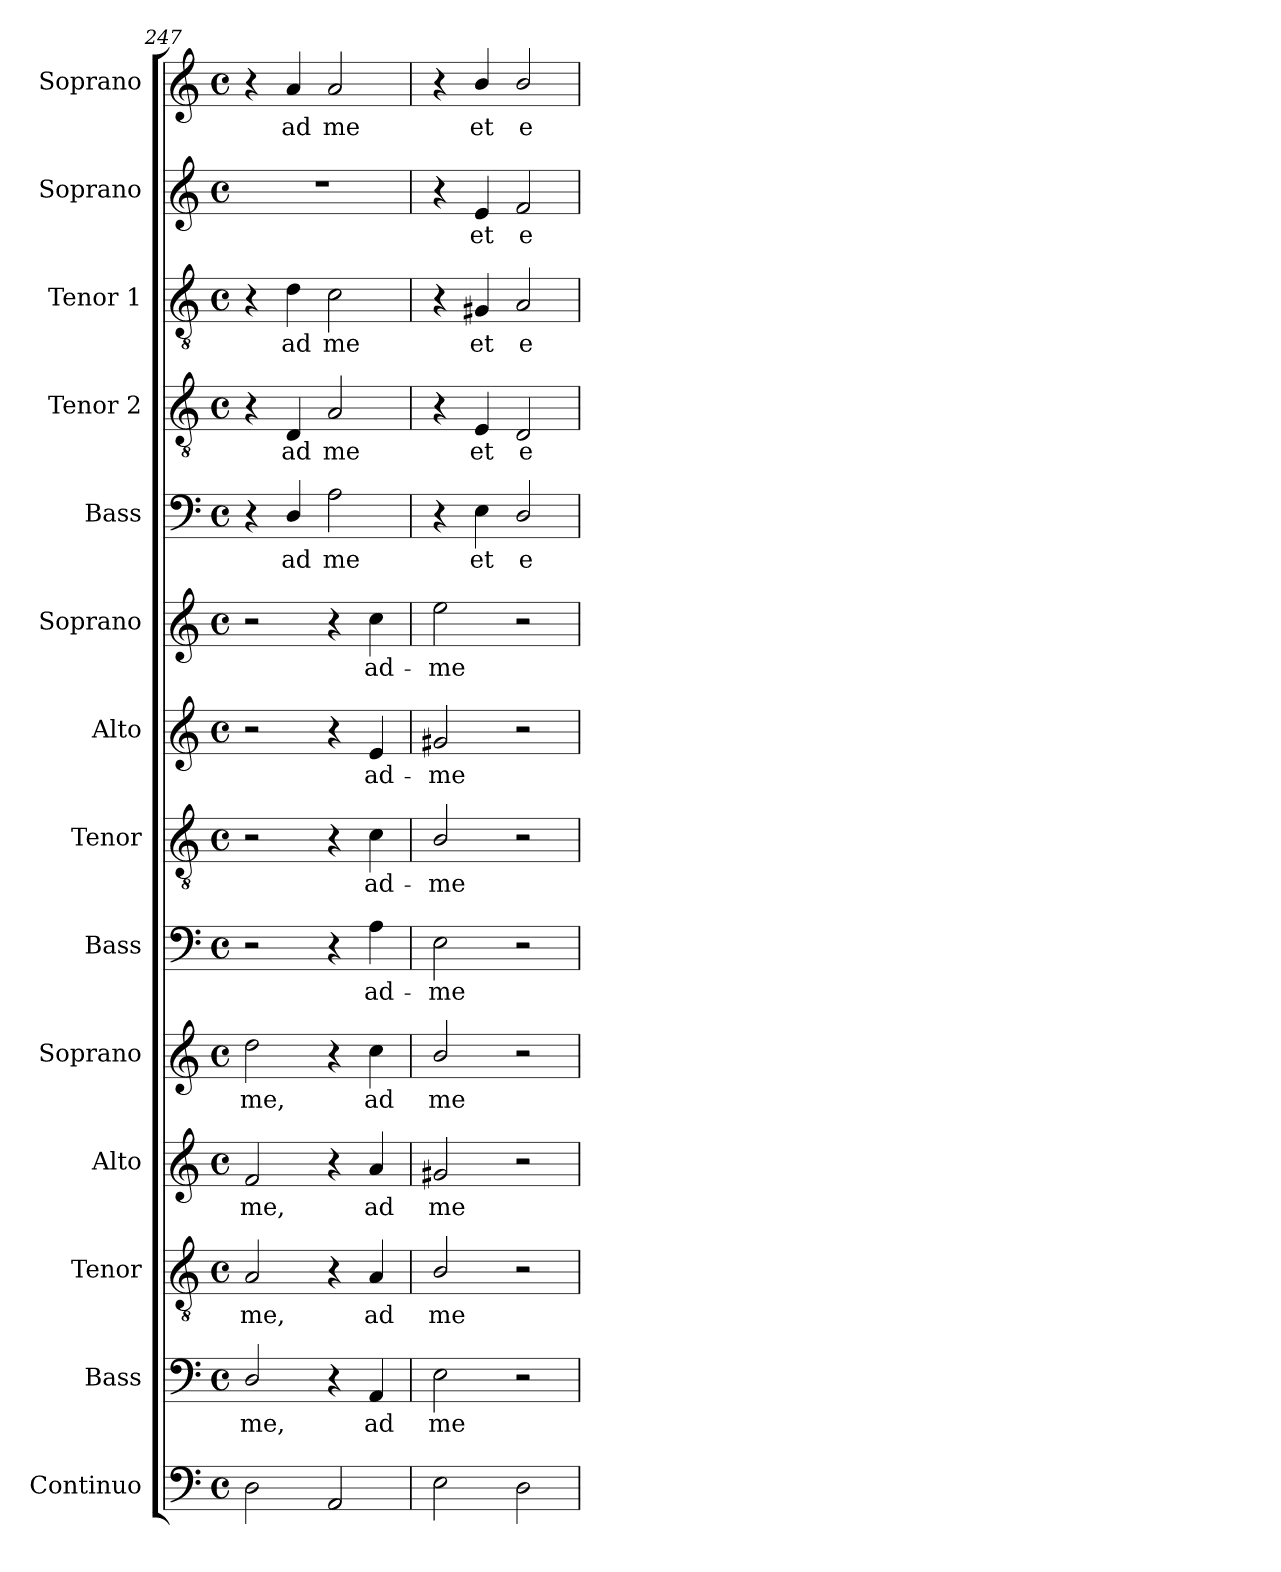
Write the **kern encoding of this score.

**kern	**kern	**text	**kern	**text	**kern	**text	**kern	**text	**kern	**text	**kern	**text	**kern	**text	**kern	**text	**kern	**text	**kern	**text	**kern	**text	**kern	**text	**kern	**text
*part14	*part13	*part13	*part12	*part12	*part11	*part11	*part10	*part10	*part9	*part9	*part8	*part8	*part7	*part7	*part6	*part6	*part5	*part5	*part4	*part4	*part3	*part3	*part2	*part2	*part1	*part1
*staff14	*staff13	*staff13	*staff12	*staff12	*staff11	*staff11	*staff10	*staff10	*staff9	*staff9	*staff8	*staff8	*staff7	*staff7	*staff6	*staff6	*staff5	*staff5	*staff4	*staff4	*staff3	*staff3	*staff2	*staff2	*staff1	*staff1
*I"Continuo	*I"Bass	*	*I"Tenor	*	*I"Alto	*	*I"Soprano	*	*I"Bass	*	*I"Tenor	*	*I"Alto	*	*I"Soprano	*	*I"Bass	*	*I"Tenor 2	*	*I"Tenor 1	*	*I"Soprano	*	*I"Soprano	*
*I'Cont.	*I'B.	*	*I'T.	*	*I'A.	*	*I'S.	*	*I'B.	*	*I'T.	*	*I'A.	*	*I'S.	*	*I'B.	*	*I'T2.	*	*I'T1.	*	*I'S.	*	*I'S.	*
*clefF4	*clefF4	*	*clefGv2	*	*clefG2	*	*clefG2	*	*clefF4	*	*clefGv2	*	*clefG2	*	*clefG2	*	*clefF4	*	*clefGv2	*	*clefGv2	*	*clefG2	*	*clefG2	*
*	*	*	*ITrd7c12	*	*	*	*	*	*	*	*ITrd7c12	*	*	*	*	*	*	*	*ITrd7c12	*	*ITrd7c12	*	*	*	*	*
*k[]	*k[]	*	*k[]	*	*k[]	*	*k[]	*	*k[]	*	*k[]	*	*k[]	*	*k[]	*	*k[]	*	*k[]	*	*k[]	*	*k[]	*	*k[]	*
*C:	*C:	*	*C:	*	*C:	*	*C:	*	*C:	*	*C:	*	*C:	*	*C:	*	*C:	*	*C:	*	*C:	*	*C:	*	*C:	*
*M4/4	*M4/4	*	*M4/4	*	*M4/4	*	*M4/4	*	*M4/4	*	*M4/4	*	*M4/4	*	*M4/4	*	*M4/4	*	*M4/4	*	*M4/4	*	*M4/4	*	*M4/4	*
*met(c)	*met(c)	*	*met(c)	*	*met(c)	*	*met(c)	*	*met(c)	*	*met(c)	*	*met(c)	*	*met(c)	*	*met(c)	*	*met(c)	*	*met(c)	*	*met(c)	*	*met(c)	*
=247	=247	=247	=247	=247	=247	=247	=247	=247	=247	=247	=247	=247	=247	=247	=247	=247	=247	=247	=247	=247	=247	=247	=247	=247	=247	=247
!	!	!LO:LY:b:color=#000000	!	!	!	!	!	!	!	!	!	!	!	!	!	!	!	!	!	!	!	!	!	!	!	!
!	!	!	!	!LO:LY:b:color=#000000	!	!	!	!	!	!	!	!	!	!	!	!	!	!	!	!	!	!	!	!	!	!
!	!	!	!	!	!	!LO:LY:b:color=#000000	!	!	!	!	!	!	!	!	!	!	!	!	!	!	!	!	!	!	!	!
!	!	!	!	!	!	!	!	!LO:LY:b:color=#000000	!	!	!	!	!	!	!	!	!	!	!	!	!	!	!	!	!	!
2Di\	2Di/	me,	2AAi/	me,	2fi/	me,	2ddi\	me,	2r	.	2r	.	2r	.	2r	.	4r	.	4r	.	4r	.	1r	.	4r	.
!	!	!	!	!	!	!	!	!	!	!	!	!	!	!	!	!	!	!LO:LY:b:color=#000000	!	!	!	!	!	!	!	!
!	!	!	!	!	!	!	!	!	!	!	!	!	!	!	!	!	!	!	!	!LO:LY:b:color=#000000	!	!	!	!	!	!
!	!	!	!	!	!	!	!	!	!	!	!	!	!	!	!	!	!	!	!	!	!	!LO:LY:b:color=#000000	!	!	!	!
!	!	!	!	!	!	!	!	!	!	!	!	!	!	!	!	!	!	!	!	!	!	!	!	!	!	!LO:LY:b:color=#000000
.	.	.	.	.	.	.	.	.	.	.	.	.	.	.	.	.	4Di/	ad	4DDi/	ad	4Di\	ad	.	.	4ai/	ad
!	!	!	!	!	!	!	!	!	!	!	!	!	!	!	!	!	!	!LO:LY:b:color=#000000	!	!	!	!	!	!	!	!
!	!	!	!	!	!	!	!	!	!	!	!	!	!	!	!	!	!	!	!	!LO:LY:b:color=#000000	!	!	!	!	!	!
!	!	!	!	!	!	!	!	!	!	!	!	!	!	!	!	!	!	!	!	!	!	!LO:LY:b:color=#000000	!	!	!	!
!	!	!	!	!	!	!	!	!	!	!	!	!	!	!	!	!	!	!	!	!	!	!	!	!	!	!LO:LY:b:color=#000000
2AAi/	4r	.	4r	.	4r	.	4r	.	4r	.	4r	.	4r	.	4r	.	2Ai\	me	2AAi/	me	2Ci\	me	.	.	2ai/	me
!	!	!LO:LY:b:color=#000000	!	!	!	!	!	!	!	!	!	!	!	!	!	!	!	!	!	!	!	!	!	!	!	!
!	!	!	!	!LO:LY:b:color=#000000	!	!	!	!	!	!	!	!	!	!	!	!	!	!	!	!	!	!	!	!	!	!
!	!	!	!	!	!	!LO:LY:b:color=#000000	!	!	!	!	!	!	!	!	!	!	!	!	!	!	!	!	!	!	!	!
!	!	!	!	!	!	!	!	!LO:LY:b:color=#000000	!	!	!	!	!	!	!	!	!	!	!	!	!	!	!	!	!	!
!	!	!	!	!	!	!	!	!	!	!LO:LY:b:color=#000000	!	!	!	!	!	!	!	!	!	!	!	!	!	!	!	!
!	!	!	!	!	!	!	!	!	!	!	!	!LO:LY:b:color=#000000	!	!	!	!	!	!	!	!	!	!	!	!	!	!
!	!	!	!	!	!	!	!	!	!	!	!	!	!	!LO:LY:b:color=#000000	!	!	!	!	!	!	!	!	!	!	!	!
!	!	!	!	!	!	!	!	!	!	!	!	!	!	!	!	!LO:LY:b:color=#000000	!	!	!	!	!	!	!	!	!	!
.	4AAi/	ad	4AAi/	ad	4ai/	ad	4cci\	ad	4Ai\	ad-	4Ci\	ad-	4ei/	ad-	4cci\	ad-	.	.	.	.	.	.	.	.	.	.
=248	=248	=248	=248	=248	=248	=248	=248	=248	=248	=248	=248	=248	=248	=248	=248	=248	=248	=248	=248	=248	=248	=248	=248	=248	=248	=248
!	!	!LO:LY:b:color=#000000	!	!	!	!	!	!	!	!	!	!	!	!	!	!	!	!	!	!	!	!	!	!	!	!
!	!	!	!	!LO:LY:b:color=#000000	!	!	!	!	!	!	!	!	!	!	!	!	!	!	!	!	!	!	!	!	!	!
!	!	!	!	!	!	!LO:LY:b:color=#000000	!	!	!	!	!	!	!	!	!	!	!	!	!	!	!	!	!	!	!	!
!	!	!	!	!	!	!	!	!LO:LY:b:color=#000000	!	!	!	!	!	!	!	!	!	!	!	!	!	!	!	!	!	!
!	!	!	!	!	!	!	!	!	!	!LO:LY:b:color=#000000	!	!	!	!	!	!	!	!	!	!	!	!	!	!	!	!
!	!	!	!	!	!	!	!	!	!	!	!	!LO:LY:b:color=#000000	!	!	!	!	!	!	!	!	!	!	!	!	!	!
!	!	!	!	!	!	!	!	!	!	!	!	!	!	!LO:LY:b:color=#000000	!	!	!	!	!	!	!	!	!	!	!	!
!	!	!	!	!	!	!	!	!	!	!	!	!	!	!	!	!LO:LY:b:color=#000000	!	!	!	!	!	!	!	!	!	!
2Ei\	2Ei\	me	2BBi/	me	2g#Xi/	me	2bi/	me	2Ei\	-me	2BBi/	-me	2g#Xi/	-me	2eei\	-me	4r	.	4r	.	4r	.	4r	.	4r	.
!	!	!	!	!	!	!	!	!	!	!	!	!	!	!	!	!	!	!LO:LY:b:color=#000000	!	!	!	!	!	!	!	!
!	!	!	!	!	!	!	!	!	!	!	!	!	!	!	!	!	!	!	!	!LO:LY:b:color=#000000	!	!	!	!	!	!
!	!	!	!	!	!	!	!	!	!	!	!	!	!	!	!	!	!	!	!	!	!	!LO:LY:b:color=#000000	!	!	!	!
!	!	!	!	!	!	!	!	!	!	!	!	!	!	!	!	!	!	!	!	!	!	!	!	!LO:LY:b:color=#000000	!	!
!	!	!	!	!	!	!	!	!	!	!	!	!	!	!	!	!	!	!	!	!	!	!	!	!	!	!LO:LY:b:color=#000000
.	.	.	.	.	.	.	.	.	.	.	.	.	.	.	.	.	4Ei\	et	4EEi/	et	4GG#Xi/	et	4ei/	et	4bi/	et
!	!	!	!	!	!	!	!	!	!	!	!	!	!	!	!	!	!	!LO:LY:b:color=#000000	!	!	!	!	!	!	!	!
!	!	!	!	!	!	!	!	!	!	!	!	!	!	!	!	!	!	!	!	!LO:LY:b:color=#000000	!	!	!	!	!	!
!	!	!	!	!	!	!	!	!	!	!	!	!	!	!	!	!	!	!	!	!	!	!LO:LY:b:color=#000000	!	!	!	!
!	!	!	!	!	!	!	!	!	!	!	!	!	!	!	!	!	!	!	!	!	!	!	!	!LO:LY:b:color=#000000	!	!
!	!	!	!	!	!	!	!	!	!	!	!	!	!	!	!	!	!	!	!	!	!	!	!	!	!	!LO:LY:b:color=#000000
2Di\	2r	.	2r	.	2r	.	2r	.	2r	.	2r	.	2r	.	2r	.	2Di/	e-	2DDi/	e-	2AAi/	e-	2fi/	e-	2bi/	e-
=	=	=	=	=	=	=	=	=	=	=	=	=	=	=	=	=	=	=	=	=	=	=	=	=	=	=
*-	*-	*-	*-	*-	*-	*-	*-	*-	*-	*-	*-	*-	*-	*-	*-	*-	*-	*-	*-	*-	*-	*-	*-	*-	*-	*-
